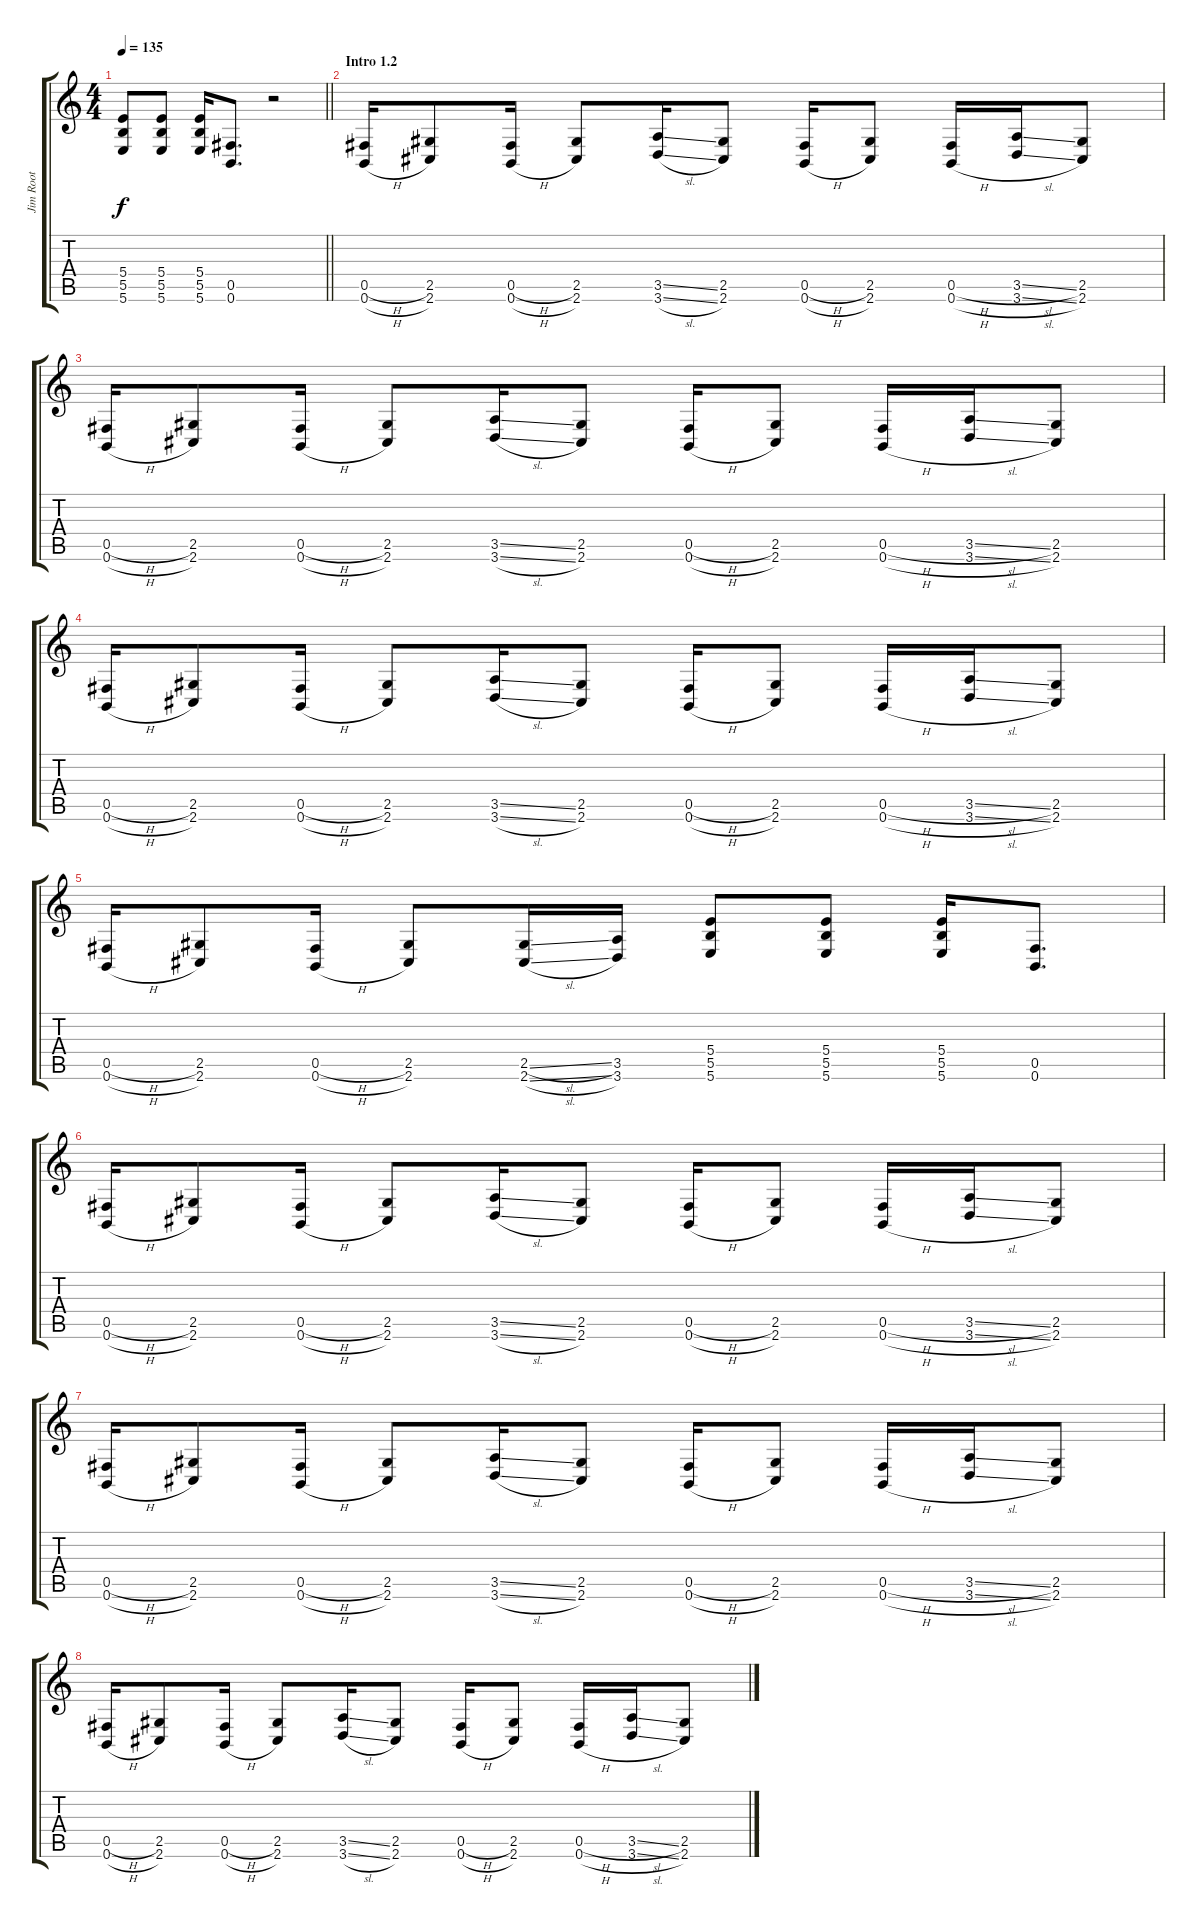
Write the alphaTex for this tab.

\track ("Jim Root" "Jim Root") {instrument distortionguitar}
\staff {score tabs}
\tuning (Db4 Ab3 E3 B2 Gb2 B1) {hide}
\ts (4 4)
\tempo 135
\clef g2
\barLineRight lightlight
\ks c
(5.4 5.5 5.6).8{dy f} (5.4 5.5 5.6).8 (5.4 5.5 5.6).16 (0.5 0.6).8{d} r.2 |
\section ("" "Intro 1.2")
(0.5{h} 0.6{h}).16 (2.5 2.6).8 (0.5{h} 0.6{h}).16 (2.5 2.6).8 (3.5{ss} 3.6{sl}).16 (2.5 2.6).8 (0.5{h} 0.6{h}).16 (2.5 2.6).8 (0.5{h} 0.6{h}).16 (3.5{sl} 3.6{sl}).16 (2.5 2.6).8 |
(0.5{h} 0.6{h}).16 (2.5 2.6).8 (0.5{h} 0.6{h}).16 (2.5 2.6).8 (3.5{ss} 3.6{sl}).16 (2.5 2.6).8 (0.5{h} 0.6{h}).16 (2.5 2.6).8 (0.5{h} 0.6{h}).16 (3.5{sl} 3.6{sl}).16 (2.5 2.6).8 |
(0.5{h} 0.6{h}).16 (2.5 2.6).8 (0.5{h} 0.6{h}).16 (2.5 2.6).8 (3.5{ss} 3.6{sl}).16 (2.5 2.6).8 (0.5{h} 0.6{h}).16 (2.5 2.6).8 (0.5{h} 0.6{h}).16 (3.5{sl} 3.6{sl}).16 (2.5 2.6).8 |
(0.5{h} 0.6{h}).16 (2.5 2.6).8 (0.5{h} 0.6{h}).16 (2.5 2.6).8 (2.5{sl} 2.6{sl}).16 (3.5 3.6).16 (5.4 5.5 5.6).8 (5.4 5.5 5.6).8 (5.4 5.5 5.6).16 (0.5 0.6).8{d} |
(0.5{h} 0.6{h}).16 (2.5 2.6).8 (0.5{h} 0.6{h}).16 (2.5 2.6).8 (3.5{ss} 3.6{sl}).16 (2.5 2.6).8 (0.5{h} 0.6{h}).16 (2.5 2.6).8 (0.5{h} 0.6{h}).16 (3.5{sl} 3.6{sl}).16 (2.5 2.6).8 |
(0.5{h} 0.6{h}).16 (2.5 2.6).8 (0.5{h} 0.6{h}).16 (2.5 2.6).8 (3.5{ss} 3.6{sl}).16 (2.5 2.6).8 (0.5{h} 0.6{h}).16 (2.5 2.6).8 (0.5{h} 0.6{h}).16 (3.5{sl} 3.6{sl}).16 (2.5 2.6).8 |
(0.5{h} 0.6{h}).16 (2.5 2.6).8 (0.5{h} 0.6{h}).16 (2.5 2.6).8 (3.5{ss} 3.6{sl}).16 (2.5 2.6).8 (0.5{h} 0.6{h}).16 (2.5 2.6).8 (0.5{h} 0.6{h}).16 (3.5{sl} 3.6{sl}).16 (2.5 2.6).8
